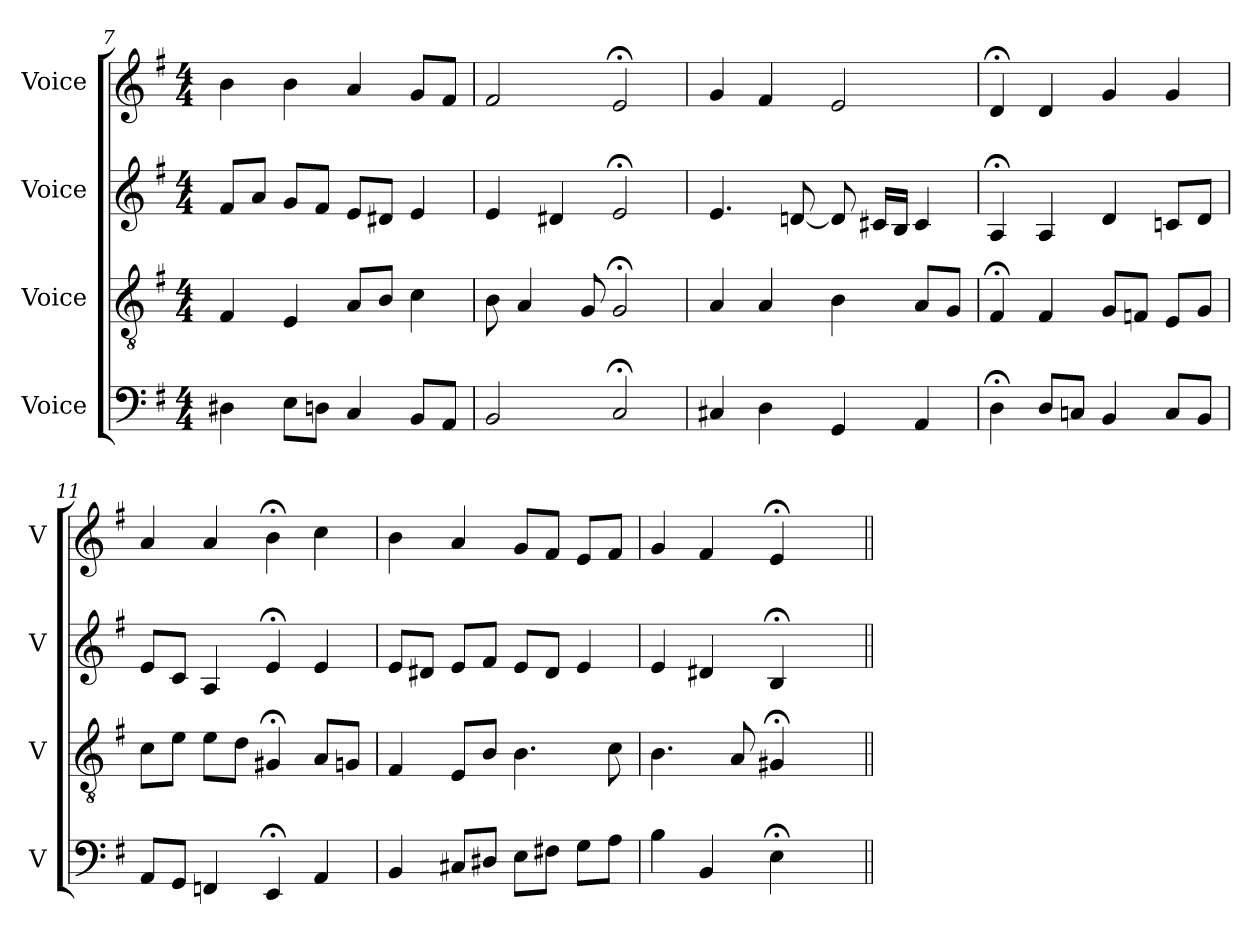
**kern	**kern	**kern	**kern
*part4	*part3	*part2	*part1
*staff4	*staff3	*staff2	*staff1
*I"Voice	*I"Voice	*I"Voice	*I"Voice
*I'V	*I'V	*I'V	*I'V
!!LO:LB:g=z
*clefF4	*clefGv2	*clefG2	*clefG2
*k[f#]	*k[f#]	*k[f#]	*k[f#]
*M4/4	*M4/4	*M4/4	*M4/4
=7	=7	=7	=7
4D#X\	4F#/	8f#/L	4b\
.	.	8a/J	.
8E\L	4E/	8g/L	4b\
8Dn\J	.	8f#/J	.
4C/	8A/L	8e/L	4a/
.	8B/J	8d#X/J	.
8BB/L	4c\	4e/	8g/L
8AA/J	.	.	8f#/J
=8	=8	=8	=8
2BB/	8B\	4e/	2f#/
.	4A/	.	.
.	.	4d#X/	.
.	8G/	.	.
2C;/	2G;/	2e;/	2e;/
=9	=9	=9	=9
4C#X/	4A/	4.e/	4g/
4D\	4A/	.	4f#/
.	.	[8dn/	.
4GG/	4B\	8d/]	2e/
.	.	16c#X/LL	.
.	.	16B/JJ	.
4AA/	8A/L	4c#/	.
.	8G/J	.	.
=10	=10	=10	=10
4D;\	4F#;/	4A;/	4d;/
8D/L	4F#/	4A/	4d/
8Cn/J	.	.	.
4BB/	8G/L	4d/	4g/
.	8Fn/J	.	.
8C/L	8E/L	8cn/L	4g/
8BB/J	8G/J	8d/J	.
!!LO:PB:g=z
=11	=11	=11	=11
8AA/L	8c\L	8e/L	4a/
8GG/J	8e\J	8c/J	.
4FFn/	8e\L	4A/	4a/
.	8d\J	.	.
4EE;/	4G#X;/	4e;/	4b;\
4AA/	8A/L	4e/	4cc\
.	8Gn/J	.	.
=12	=12	=12	=12
4BB/	4F#/	8e/L	4b\
.	.	8d#X/J	.
8C#X/L	8E/L	8e/L	4a/
8D#X/J	8B/J	8f#/J	.
8E\L	4.B\	8e/L	8g/L
8F#X\J	.	8d#/J	8f#/J
8G\L	.	4e/	8e/L
8A\J	8c\	.	8f#/J
=13	=13	=13	=13
4B\	4.B\	4e/	4g/
4BB/	.	4d#X/	4f#/
.	8A/	.	.
4E;\	4G#X;/	4B;/	4e;/
4ryy	4ryy	4ryy	4ryy
=||	=||	=||	=||
*-	*-	*-	*-
